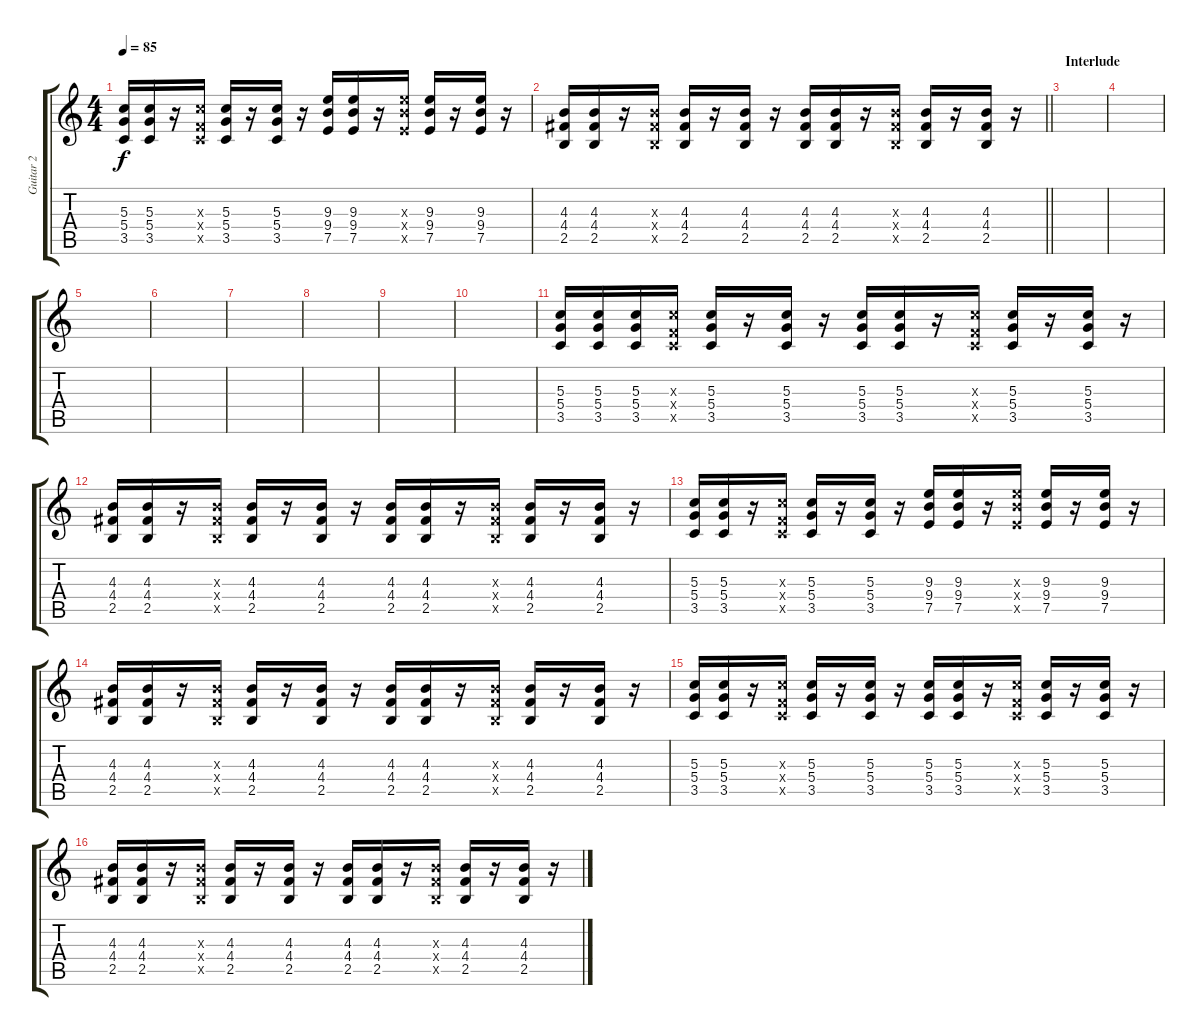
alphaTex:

\track ("Guitar 2" "Guitar 2") {instrument distortionguitar}
\staff {score tabs}
\tuning (E4 B3 G3 D3 A2 D2) {hide}
\ts (4 4)
\tempo 85
\clef g2
\ks c
(5.3 5.4 3.5).16{dy f} (5.3 5.4 3.5).16 r.16 (5.3{x} 3.4{x} 3.5{x}).16 (5.3 5.4 3.5).16 r.16 (5.3 5.4 3.5).16 r.16 (9.3 9.4 7.5).16 (9.3 9.4 7.5).16 r.16 (9.3{x} 9.4{x} 7.5{x}).16 (9.3 9.4 7.5).16 r.16 (9.3 9.4 7.5).16 r.16 |
\barLineRight lightlight
(4.3 4.4 2.5).16 (4.3 4.4 2.5).16 r.16 (4.3{x} 4.4{x} 2.5{x}).16 (4.3 4.4 2.5).16 r.16 (4.3 4.4 2.5).16 r.16 (4.3 4.4 2.5).16 (4.3 4.4 2.5).16 r.16 (4.3{x} 4.4{x} 2.5{x}).16 (4.3 4.4 2.5).16 r.16 (4.3 4.4 2.5).16 r.16 |
\section ("" "Interlude")
|
|
|
|
|
|
|
|
(5.3 5.4 3.5).16 (5.3 5.4 3.5).16 (5.3 5.4 3.5).16 (5.3{x} 3.4{x} 3.5{x}).16 (5.3 5.4 3.5).16 r.16 (5.3 5.4 3.5).16 r.16 (5.3 5.4 3.5).16 (5.3 5.4 3.5).16 r.16 (5.3{x} 3.4{x} 3.5{x}).16 (5.3 5.4 3.5).16 r.16 (5.3 5.4 3.5).16 r.16 |
(4.3 4.4 2.5).16 (4.3 4.4 2.5).16 r.16 (4.3{x} 4.4{x} 2.5{x}).16 (4.3 4.4 2.5).16 r.16 (4.3 4.4 2.5).16 r.16 (4.3 4.4 2.5).16 (4.3 4.4 2.5).16 r.16 (4.3{x} 4.4{x} 2.5{x}).16 (4.3 4.4 2.5).16 r.16 (4.3 4.4 2.5).16 r.16 |
(5.3 5.4 3.5).16 (5.3 5.4 3.5).16 r.16 (5.3{x} 3.4{x} 3.5{x}).16 (5.3 5.4 3.5).16 r.16 (5.3 5.4 3.5).16 r.16 (9.3 9.4 7.5).16 (9.3 9.4 7.5).16 r.16 (9.3{x} 9.4{x} 7.5{x}).16 (9.3 9.4 7.5).16 r.16 (9.3 9.4 7.5).16 r.16 |
(4.3 4.4 2.5).16 (4.3 4.4 2.5).16 r.16 (4.3{x} 4.4{x} 2.5{x}).16 (4.3 4.4 2.5).16 r.16 (4.3 4.4 2.5).16 r.16 (4.3 4.4 2.5).16 (4.3 4.4 2.5).16 r.16 (4.3{x} 4.4{x} 2.5{x}).16 (4.3 4.4 2.5).16 r.16 (4.3 4.4 2.5).16 r.16 |
(5.3 5.4 3.5).16 (5.3 5.4 3.5).16 r.16 (5.3{x} 3.4{x} 3.5{x}).16 (5.3 5.4 3.5).16 r.16 (5.3 5.4 3.5).16 r.16 (5.3 5.4 3.5).16 (5.3 5.4 3.5).16 r.16 (5.3{x} 3.4{x} 3.5{x}).16 (5.3 5.4 3.5).16 r.16 (5.3 5.4 3.5).16 r.16 |
(4.3 4.4 2.5).16 (4.3 4.4 2.5).16 r.16 (4.3{x} 4.4{x} 2.5{x}).16 (4.3 4.4 2.5).16 r.16 (4.3 4.4 2.5).16 r.16 (4.3 4.4 2.5).16 (4.3 4.4 2.5).16 r.16 (4.3{x} 4.4{x} 2.5{x}).16 (4.3 4.4 2.5).16 r.16 (4.3 4.4 2.5).16 r.16
